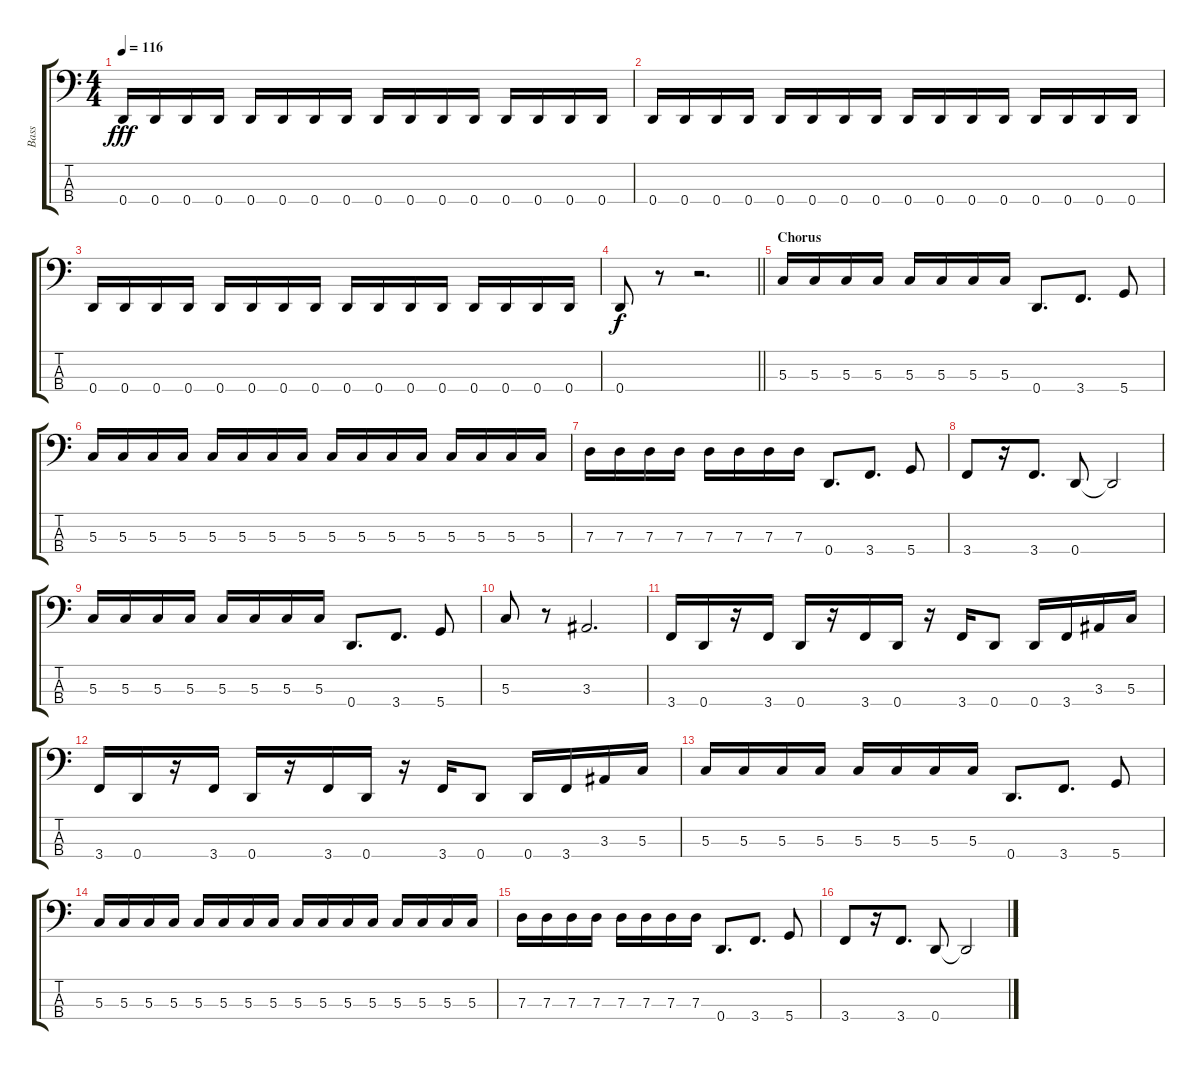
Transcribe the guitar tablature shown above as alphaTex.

\track ("Bass" "Bass") {instrument electricbassfinger}
\staff {score tabs}
\tuning (F2 C2 G1 D1) {hide}
\ts (4 4)
\tempo 116
\clef f4
\ks c
0.4.16{dy fff} 0.4.16 0.4.16 0.4.16 0.4.16 0.4.16 0.4.16 0.4.16 0.4.16 0.4.16 0.4.16 0.4.16 0.4.16 0.4.16 0.4.16 0.4.16 |
0.4.16 0.4.16 0.4.16 0.4.16 0.4.16 0.4.16 0.4.16 0.4.16 0.4.16 0.4.16 0.4.16 0.4.16 0.4.16 0.4.16 0.4.16 0.4.16 |
0.4.16 0.4.16 0.4.16 0.4.16 0.4.16 0.4.16 0.4.16 0.4.16 0.4.16 0.4.16 0.4.16 0.4.16 0.4.16 0.4.16 0.4.16 0.4.16 |
\barLineRight lightlight
0.4.8{dy f} r.8 r.2{d} |
\section ("" "Chorus")
5.3.16 5.3.16 5.3.16 5.3.16 5.3.16 5.3.16 5.3.16 5.3.16 0.4.8{d} 3.4.8{d} 5.4.8 |
5.3.16 5.3.16 5.3.16 5.3.16 5.3.16 5.3.16 5.3.16 5.3.16 5.3.16 5.3.16 5.3.16 5.3.16 5.3.16 5.3.16 5.3.16 5.3.16 |
7.3.16 7.3.16 7.3.16 7.3.16 7.3.16 7.3.16 7.3.16 7.3.16 0.4.8{d} 3.4.8{d} 5.4.8 |
3.4.8 r.16 3.4.8{d} 0.4.8 0.4{t}.2 |
5.3.16 5.3.16 5.3.16 5.3.16 5.3.16 5.3.16 5.3.16 5.3.16 0.4.8{d} 3.4.8{d} 5.4.8 |
5.3.8 r.8 3.3.2{d} |
3.4.16 0.4.16 r.16 3.4.16 0.4.16 r.16 3.4.16 0.4.16 r.16 3.4.16 0.4.8 0.4.16 3.4.16 3.3.16 5.3.16 |
3.4.16 0.4.16 r.16 3.4.16 0.4.16 r.16 3.4.16 0.4.16 r.16 3.4.16 0.4.8 0.4.16 3.4.16 3.3.16 5.3.16 |
5.3.16 5.3.16 5.3.16 5.3.16 5.3.16 5.3.16 5.3.16 5.3.16 0.4.8{d} 3.4.8{d} 5.4.8 |
5.3.16 5.3.16 5.3.16 5.3.16 5.3.16 5.3.16 5.3.16 5.3.16 5.3.16 5.3.16 5.3.16 5.3.16 5.3.16 5.3.16 5.3.16 5.3.16 |
7.3.16 7.3.16 7.3.16 7.3.16 7.3.16 7.3.16 7.3.16 7.3.16 0.4.8{d} 3.4.8{d} 5.4.8 |
3.4.8 r.16 3.4.8{d} 0.4.8 0.4{t}.2
